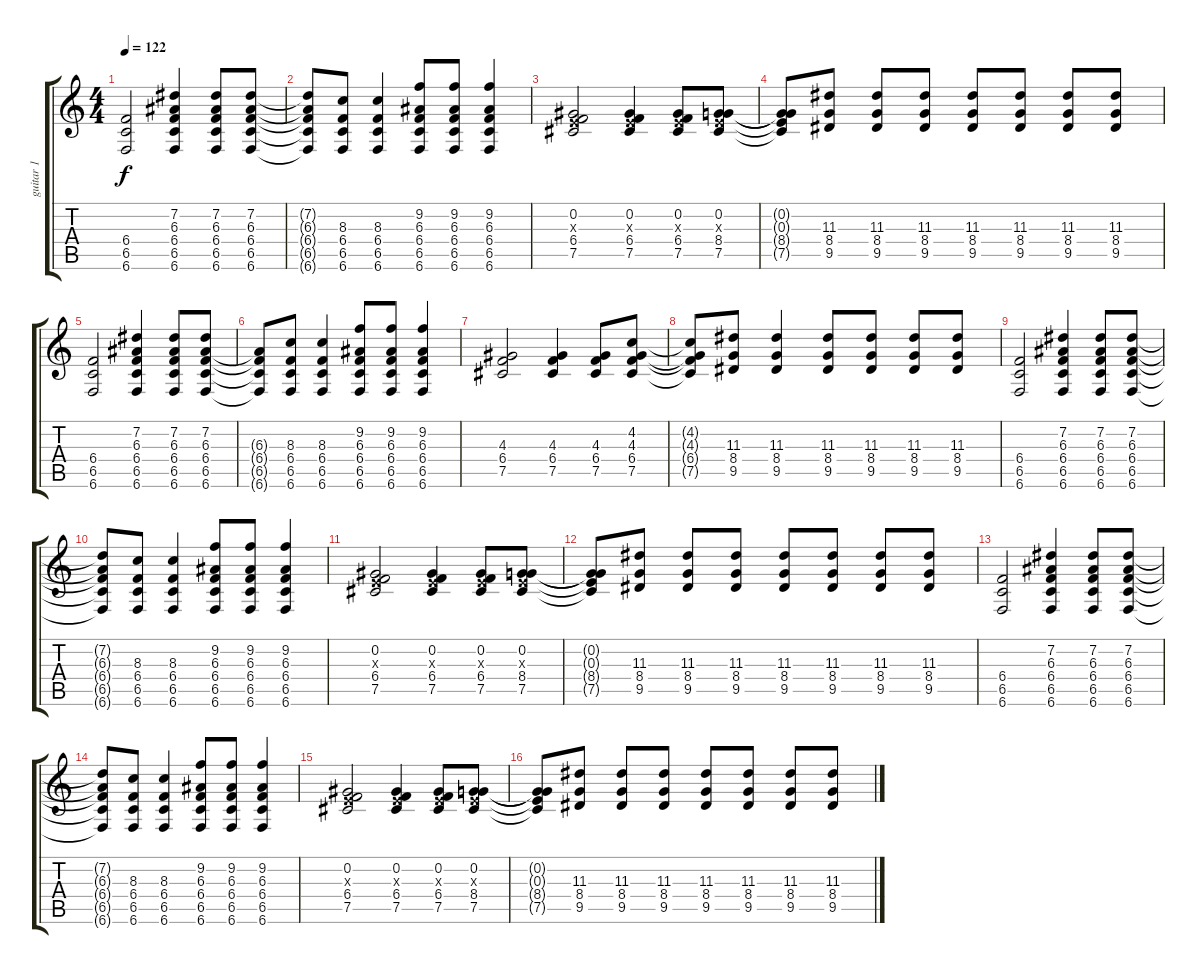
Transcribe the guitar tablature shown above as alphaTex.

\track ("guitar 1" "guitar 1") {instrument distortionguitar}
\staff {score tabs}
\tuning (Db4 Ab3 E3 B2 Gb2 B1) {hide}
\ts (4 4)
\tempo 122
\clef g2
\ks c
(6.4 6.5 6.6).2{dy f} (7.2 6.3 6.4 6.5 6.6).4 (7.2 6.3 6.4 6.5 6.6).8 (7.2 6.3 6.4 6.5 6.6).8 |
(7.2{t} 6.3{t} 6.4{t} 6.5{t} 6.6{t}).8 (8.3 6.4 6.5 6.6).8 (8.3 6.4 6.5 6.6).4 (9.2 6.3 6.4 6.5 6.6).8 (9.2 6.3 6.4 6.5 6.6).8 (9.2 6.3 6.4 6.5 6.6).4 |
(0.2 0.3{x} 6.4 7.5).2 (0.2 0.3{x} 6.4 7.5).4 (0.2 0.3{x} 6.4 7.5).8 (0.2 0.3{x} 8.4 7.5).8 |
(0.2{t} 0.3{t} 8.4{t} 7.5{t}).8 (11.3 8.4 9.5).8 (11.3 8.4 9.5).8 (11.3 8.4 9.5).8 (11.3 8.4 9.5).8 (11.3 8.4 9.5).8 (11.3 8.4 9.5).8 (11.3 8.4 9.5).8 |
(6.4 6.5 6.6).2 (7.2 6.3 6.4 6.5 6.6).4 (7.2 6.3 6.4 6.5 6.6).8 (7.2 6.3 6.4 6.5 6.6).8 |
(6.3{t} 6.4{t} 6.5{t} 6.6{t}).8 (8.3 6.4 6.5 6.6).8 (8.3 6.4 6.5 6.6).4 (9.2 6.3 6.4 6.5 6.6).8 (9.2 6.3 6.4 6.5 6.6).8 (9.2 6.3 6.4 6.5 6.6).4 |
(4.3 6.4 7.5).2 (4.3 6.4 7.5).4 (4.3 6.4 7.5).8 (4.2 4.3 6.4 7.5).8 |
(4.2{t} 4.3{t} 6.4{t} 7.5{t}).8 (11.3 8.4 9.5).8 (11.3 8.4 9.5).4 (11.3 8.4 9.5).8 (11.3 8.4 9.5).8 (11.3 8.4 9.5).8 (11.3 8.4 9.5).8 |
(6.4 6.5 6.6).2 (7.2 6.3 6.4 6.5 6.6).4 (7.2 6.3 6.4 6.5 6.6).8 (7.2 6.3 6.4 6.5 6.6).8 |
(7.2{t} 6.3{t} 6.4{t} 6.5{t} 6.6{t}).8 (8.3 6.4 6.5 6.6).8 (8.3 6.4 6.5 6.6).4 (9.2 6.3 6.4 6.5 6.6).8 (9.2 6.3 6.4 6.5 6.6).8 (9.2 6.3 6.4 6.5 6.6).4 |
(0.2 0.3{x} 6.4 7.5).2 (0.2 0.3{x} 6.4 7.5).4 (0.2 0.3{x} 6.4 7.5).8 (0.2 0.3{x} 8.4 7.5).8 |
(0.2{t} 0.3{t} 8.4{t} 7.5{t}).8 (11.3 8.4 9.5).8 (11.3 8.4 9.5).8 (11.3 8.4 9.5).8 (11.3 8.4 9.5).8 (11.3 8.4 9.5).8 (11.3 8.4 9.5).8 (11.3 8.4 9.5).8 |
(6.4 6.5 6.6).2 (7.2 6.3 6.4 6.5 6.6).4 (7.2 6.3 6.4 6.5 6.6).8 (7.2 6.3 6.4 6.5 6.6).8 |
(7.2{t} 6.3{t} 6.4{t} 6.5{t} 6.6{t}).8 (8.3 6.4 6.5 6.6).8 (8.3 6.4 6.5 6.6).4 (9.2 6.3 6.4 6.5 6.6).8 (9.2 6.3 6.4 6.5 6.6).8 (9.2 6.3 6.4 6.5 6.6).4 |
(0.2 0.3{x} 6.4 7.5).2 (0.2 0.3{x} 6.4 7.5).4 (0.2 0.3{x} 6.4 7.5).8 (0.2 0.3{x} 8.4 7.5).8 |
(0.2{t} 0.3{t} 8.4{t} 7.5{t}).8 (11.3 8.4 9.5).8 (11.3 8.4 9.5).8 (11.3 8.4 9.5).8 (11.3 8.4 9.5).8 (11.3 8.4 9.5).8 (11.3 8.4 9.5).8 (11.3 8.4 9.5).8
